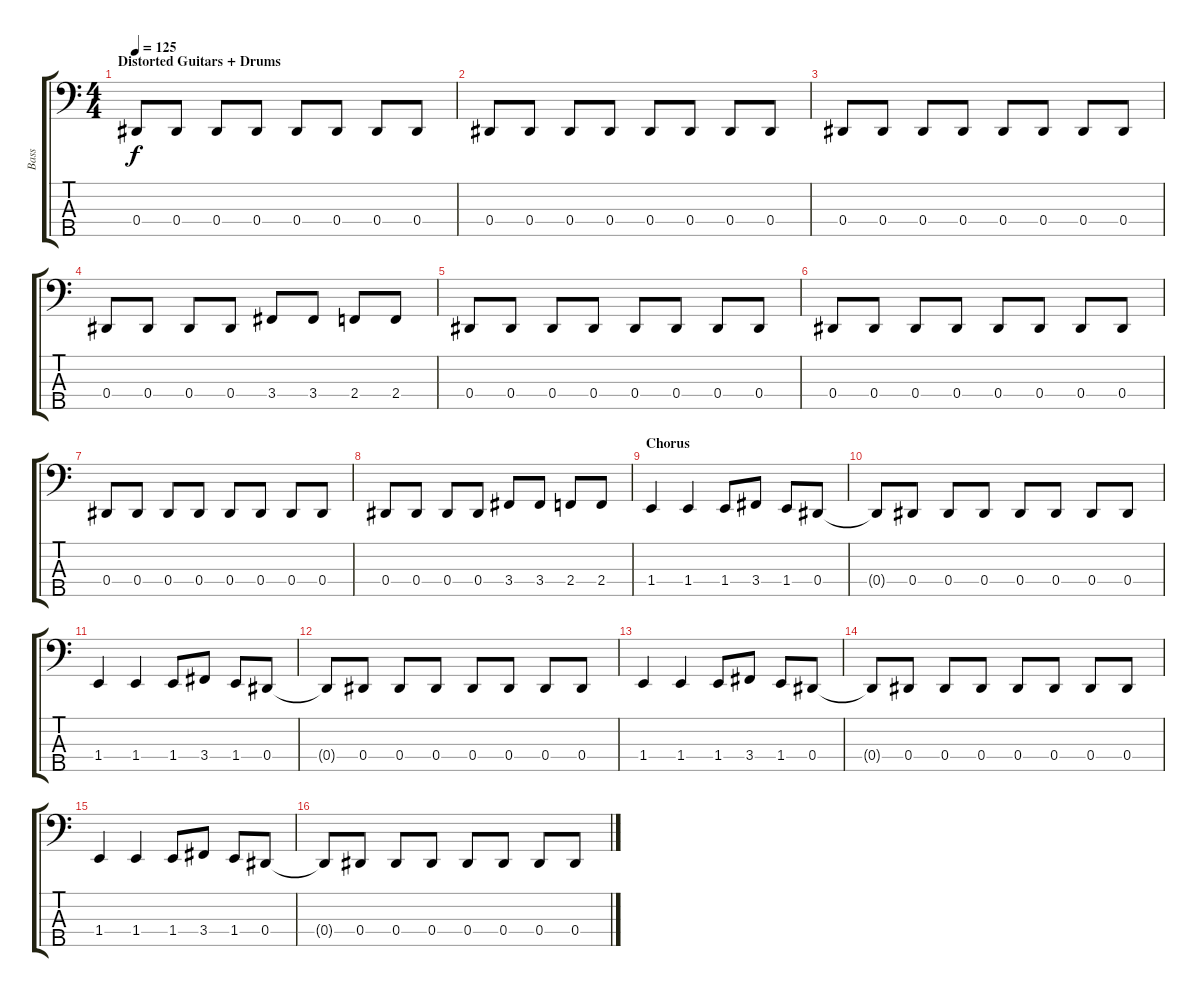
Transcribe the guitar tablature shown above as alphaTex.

\track ("Bass" "Bass") {instrument electricbassfinger}
\staff {score tabs}
\tuning (Gb2 Db2 Ab1 Eb1 Bb0) {hide}
\ts (4 4)
\section ("" "Distorted Guitars + Drums")
\tempo 125
\clef f4
\ks c
0.4.8{dy f} 0.4.8 0.4.8 0.4.8 0.4.8 0.4.8 0.4.8 0.4.8 |
0.4.8 0.4.8 0.4.8 0.4.8 0.4.8 0.4.8 0.4.8 0.4.8 |
0.4.8 0.4.8 0.4.8 0.4.8 0.4.8 0.4.8 0.4.8 0.4.8 |
0.4.8 0.4.8 0.4.8 0.4.8 3.4.8 3.4.8 2.4.8 2.4.8 |
0.4.8 0.4.8 0.4.8 0.4.8 0.4.8 0.4.8 0.4.8 0.4.8 |
0.4.8 0.4.8 0.4.8 0.4.8 0.4.8 0.4.8 0.4.8 0.4.8 |
0.4.8 0.4.8 0.4.8 0.4.8 0.4.8 0.4.8 0.4.8 0.4.8 |
0.4.8 0.4.8 0.4.8 0.4.8 3.4.8 3.4.8 2.4.8 2.4.8 |
\section ("" "Chorus")
1.4.4 1.4.4 1.4.8 3.4.8 1.4.8 0.4.8 |
0.4{t}.8 0.4.8 0.4.8 0.4.8 0.4.8 0.4.8 0.4.8 0.4.8 |
1.4.4 1.4.4 1.4.8 3.4.8 1.4.8 0.4.8 |
0.4{t}.8 0.4.8 0.4.8 0.4.8 0.4.8 0.4.8 0.4.8 0.4.8 |
1.4.4 1.4.4 1.4.8 3.4.8 1.4.8 0.4.8 |
0.4{t}.8 0.4.8 0.4.8 0.4.8 0.4.8 0.4.8 0.4.8 0.4.8 |
1.4.4 1.4.4 1.4.8 3.4.8 1.4.8 0.4.8 |
0.4{t}.8 0.4.8 0.4.8 0.4.8 0.4.8 0.4.8 0.4.8 0.4.8
